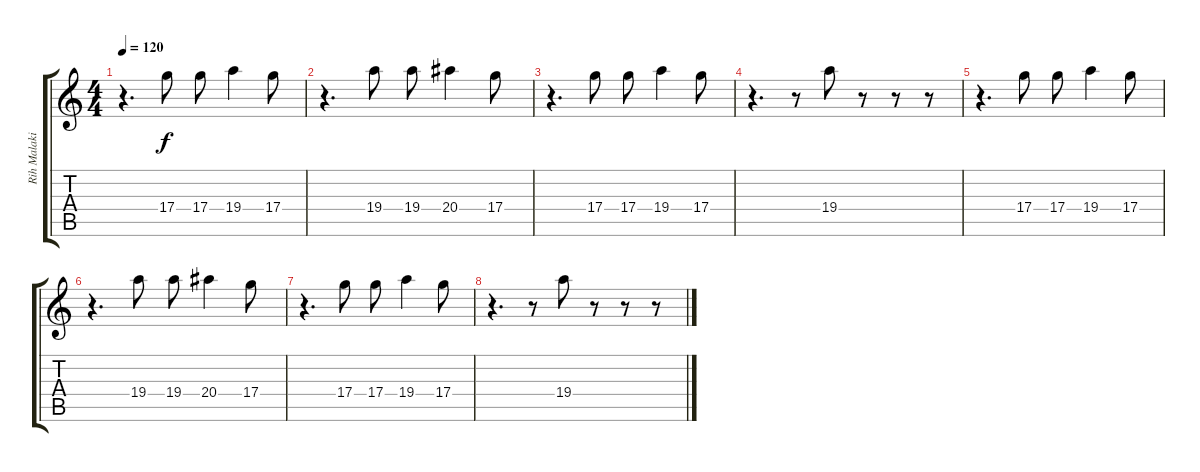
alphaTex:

\track ("Rih Malakian" "Rih Malaki") {instrument distortionguitar}
\staff {score tabs}
\tuning (E4 B3 G3 D3 A2 D2) {hide}
\ts (4 4)
\tempo 120
\clef g2
\ks c
r.4{d dy f} 17.4.8 17.4.8 19.4.4 17.4.8 |
r.4{d} 19.4.8 19.4.8 20.4.4 17.4.8 |
r.4{d} 17.4.8 17.4.8 19.4.4 17.4.8 |
r.4{d} r.8 19.4.8 r.8 r.8 r.8 |
r.4{d} 17.4.8 17.4.8 19.4.4 17.4.8 |
r.4{d} 19.4.8 19.4.8 20.4.4 17.4.8 |
r.4{d} 17.4.8 17.4.8 19.4.4 17.4.8 |
r.4{d} r.8 19.4.8 r.8 r.8 r.8
